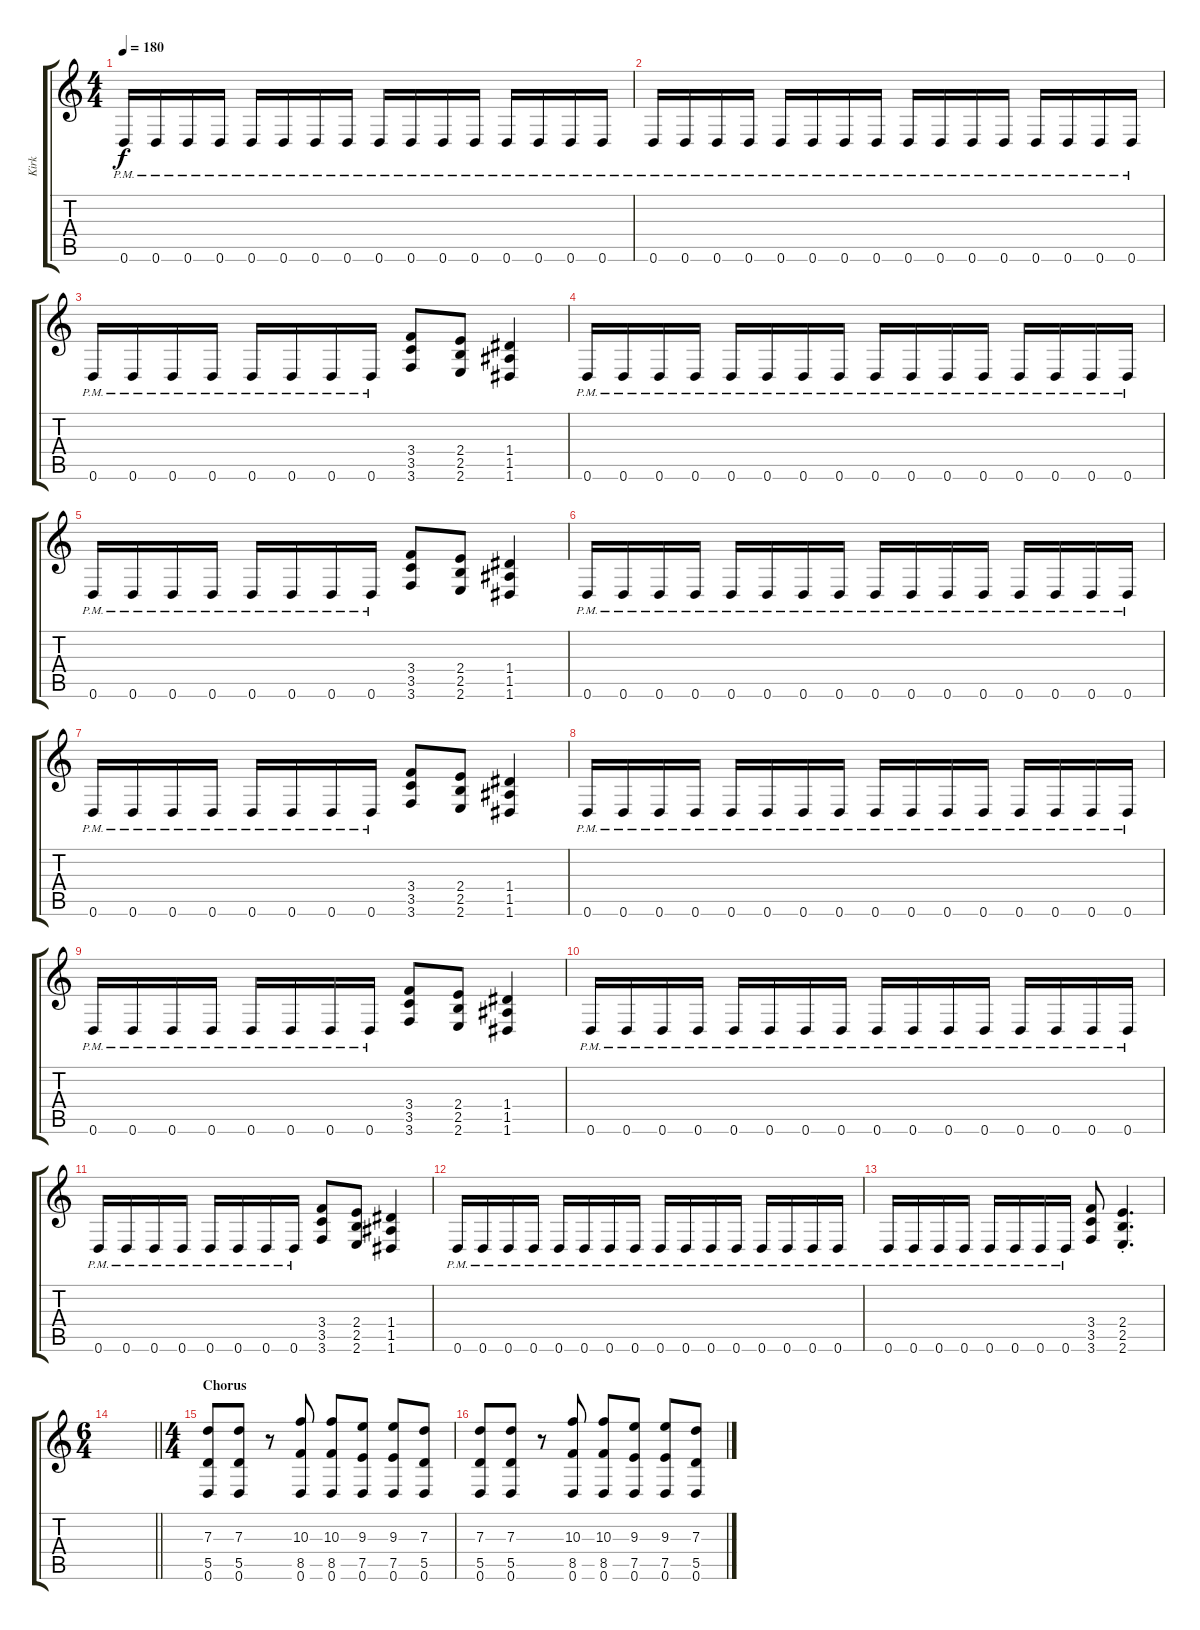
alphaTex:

\track ("Kirk" "Kirk") {instrument distortionguitar}
\staff {score tabs}
\tuning (E4 B3 G3 D3 A2 D2) {hide}
\ts (4 4)
\tempo 180
\clef g2
\ks c
0.6{pm}.16{dy f} 0.6{pm}.16 0.6{pm}.16 0.6{pm}.16 0.6{pm}.16 0.6{pm}.16 0.6{pm}.16 0.6{pm}.16 0.6{pm}.16 0.6{pm}.16 0.6{pm}.16 0.6{pm}.16 0.6{pm}.16 0.6{pm}.16 0.6{pm}.16 0.6{pm}.16 |
0.6{pm}.16 0.6{pm}.16 0.6{pm}.16 0.6{pm}.16 0.6{pm}.16 0.6{pm}.16 0.6{pm}.16 0.6{pm}.16 0.6{pm}.16 0.6{pm}.16 0.6{pm}.16 0.6{pm}.16 0.6{pm}.16 0.6{pm}.16 0.6{pm}.16 0.6{pm}.16 |
0.6{pm}.16 0.6{pm}.16 0.6{pm}.16 0.6{pm}.16 0.6{pm}.16 0.6{pm}.16 0.6{pm}.16 0.6{pm}.16 (3.4 3.5 3.6).8 (2.4 2.5 2.6).8 (1.4 1.5 1.6).4 |
0.6{pm}.16 0.6{pm}.16 0.6{pm}.16 0.6{pm}.16 0.6{pm}.16 0.6{pm}.16 0.6{pm}.16 0.6{pm}.16 0.6{pm}.16 0.6{pm}.16 0.6{pm}.16 0.6{pm}.16 0.6{pm}.16 0.6{pm}.16 0.6{pm}.16 0.6{pm}.16 |
0.6{pm}.16 0.6{pm}.16 0.6{pm}.16 0.6{pm}.16 0.6{pm}.16 0.6{pm}.16 0.6{pm}.16 0.6{pm}.16 (3.4 3.5 3.6).8 (2.4 2.5 2.6).8 (1.4 1.5 1.6).4 |
0.6{pm}.16 0.6{pm}.16 0.6{pm}.16 0.6{pm}.16 0.6{pm}.16 0.6{pm}.16 0.6{pm}.16 0.6{pm}.16 0.6{pm}.16 0.6{pm}.16 0.6{pm}.16 0.6{pm}.16 0.6{pm}.16 0.6{pm}.16 0.6{pm}.16 0.6{pm}.16 |
0.6{pm}.16 0.6{pm}.16 0.6{pm}.16 0.6{pm}.16 0.6{pm}.16 0.6{pm}.16 0.6{pm}.16 0.6{pm}.16 (3.4 3.5 3.6).8 (2.4 2.5 2.6).8 (1.4 1.5 1.6).4 |
0.6{pm}.16 0.6{pm}.16 0.6{pm}.16 0.6{pm}.16 0.6{pm}.16 0.6{pm}.16 0.6{pm}.16 0.6{pm}.16 0.6{pm}.16 0.6{pm}.16 0.6{pm}.16 0.6{pm}.16 0.6{pm}.16 0.6{pm}.16 0.6{pm}.16 0.6{pm}.16 |
0.6{pm}.16 0.6{pm}.16 0.6{pm}.16 0.6{pm}.16 0.6{pm}.16 0.6{pm}.16 0.6{pm}.16 0.6{pm}.16 (3.4 3.5 3.6).8 (2.4 2.5 2.6).8 (1.4 1.5 1.6).4 |
0.6{pm}.16 0.6{pm}.16 0.6{pm}.16 0.6{pm}.16 0.6{pm}.16 0.6{pm}.16 0.6{pm}.16 0.6{pm}.16 0.6{pm}.16 0.6{pm}.16 0.6{pm}.16 0.6{pm}.16 0.6{pm}.16 0.6{pm}.16 0.6{pm}.16 0.6{pm}.16 |
0.6{pm}.16 0.6{pm}.16 0.6{pm}.16 0.6{pm}.16 0.6{pm}.16 0.6{pm}.16 0.6{pm}.16 0.6{pm}.16 (3.4 3.5 3.6).8 (2.4 2.5 2.6).8 (1.4 1.5 1.6).4 |
0.6{pm}.16 0.6{pm}.16 0.6{pm}.16 0.6{pm}.16 0.6{pm}.16 0.6{pm}.16 0.6{pm}.16 0.6{pm}.16 0.6{pm}.16 0.6{pm}.16 0.6{pm}.16 0.6{pm}.16 0.6{pm}.16 0.6{pm}.16 0.6{pm}.16 0.6{pm}.16 |
0.6{pm}.16 0.6{pm}.16 0.6{pm}.16 0.6{pm}.16 0.6{pm}.16 0.6{pm}.16 0.6{pm}.16 0.6{pm}.16 (3.4 3.5 3.6).8 (2.4{st} 2.5{st} 2.6{st}).4{d} |
\ts (6 4)
\barLineRight lightlight
|
\ts (4 4)
\section ("" "Chorus")
(7.3 5.5 0.6).8 (7.3 5.5 0.6).8 r.8 (10.3 8.5 0.6).8 (10.3 8.5 0.6).8 (9.3 7.5 0.6).8 (9.3 7.5 0.6).8 (7.3 5.5 0.6).8 |
(7.3 5.5 0.6).8 (7.3 5.5 0.6).8 r.8 (10.3 8.5 0.6).8 (10.3 8.5 0.6).8 (9.3 7.5 0.6).8 (9.3 7.5 0.6).8 (7.3 5.5 0.6).8
